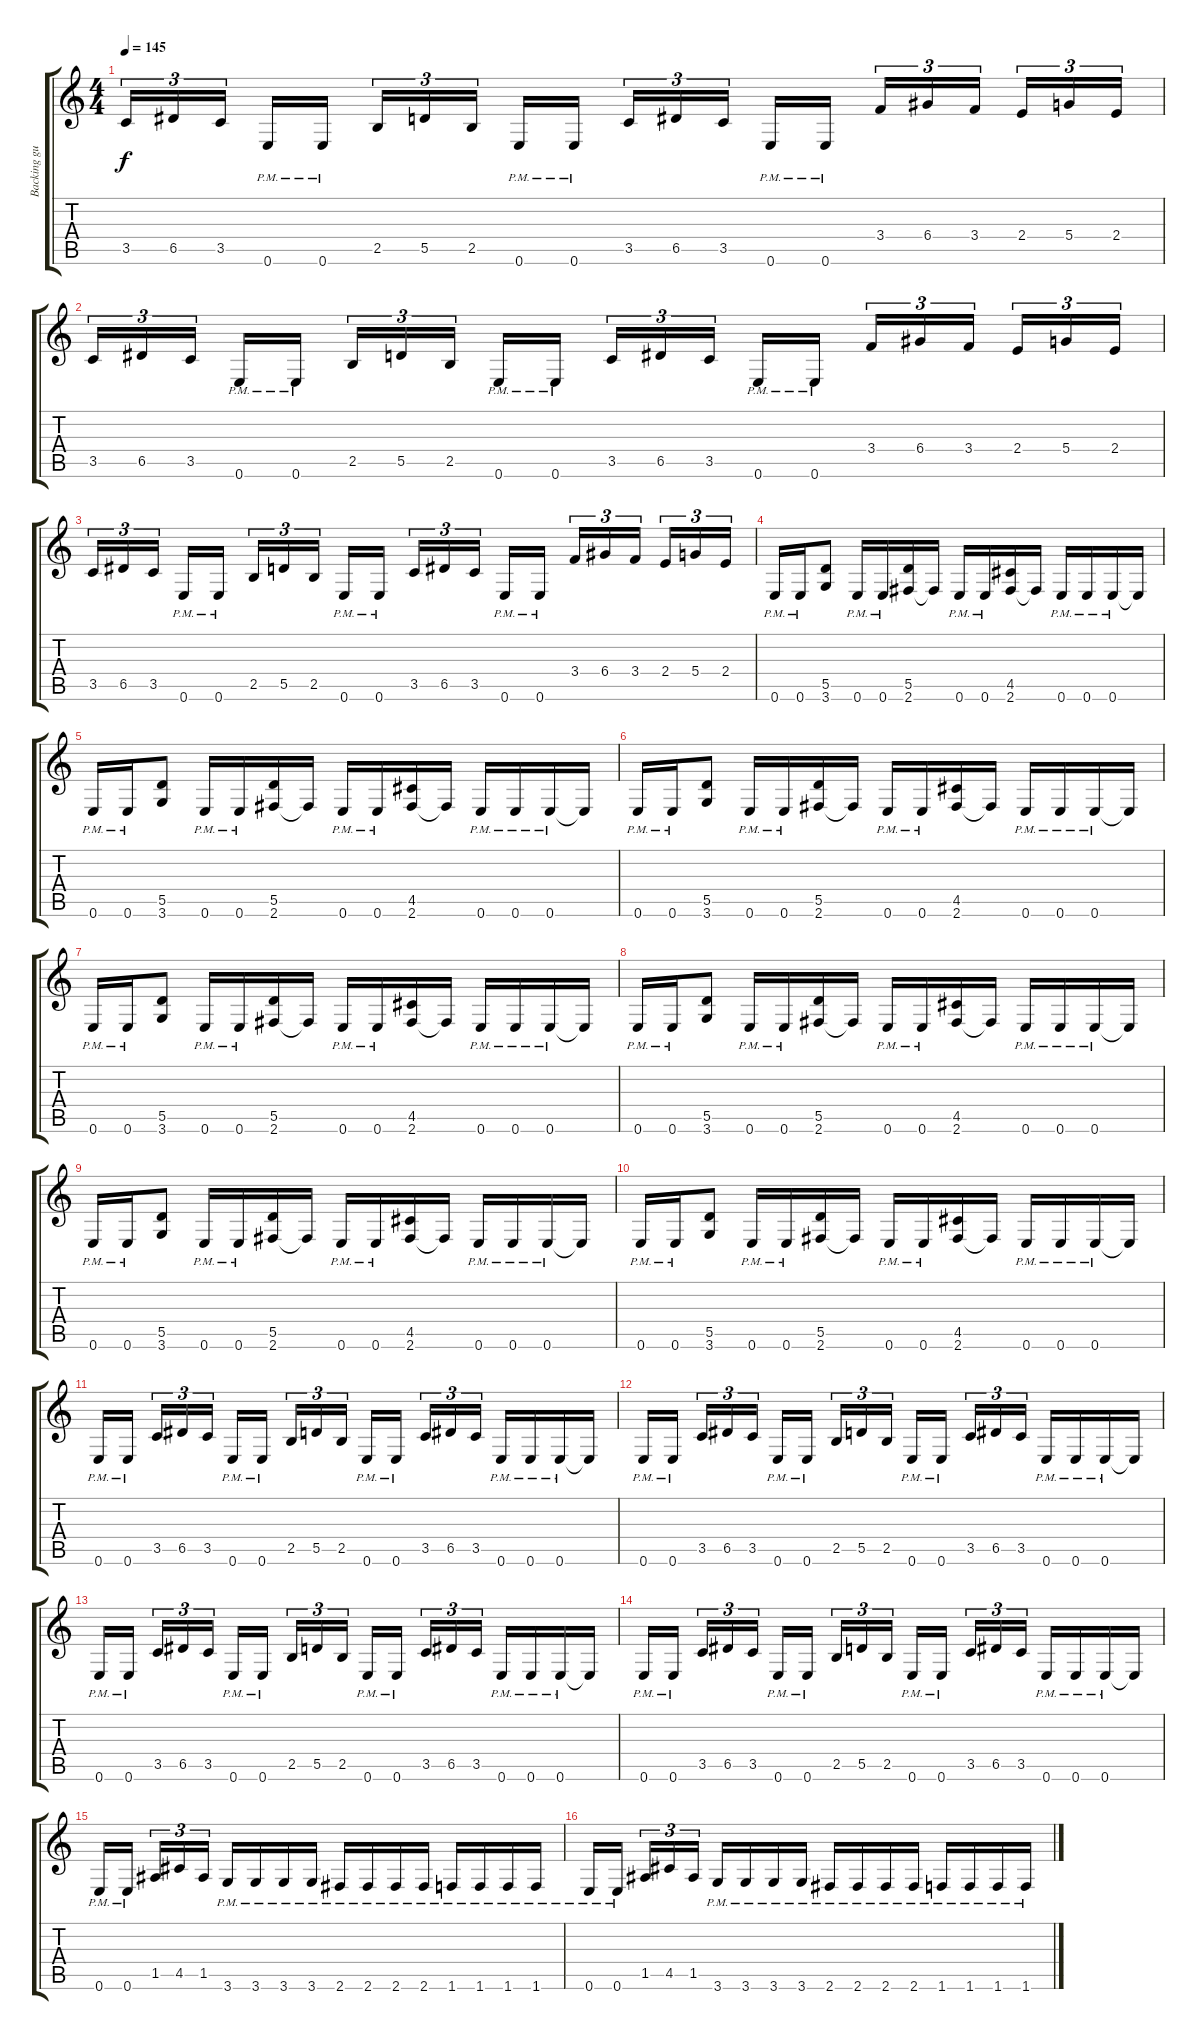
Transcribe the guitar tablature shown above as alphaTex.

\track ("Backing guitar 2" "Backing gu") {instrument electricguitarclean}
\staff {score tabs}
\tuning (E4 B3 G3 D3 A2 E2) {hide}
\ts (4 4)
\tempo 145
\clef g2
\ks c
3.5.16{tu (3 2) dy f} 6.5.16{tu (3 2)} 3.5.16{tu (3 2) beam splitsecondary} 0.6{pm}.16 0.6{pm}.16 2.5.16{tu (3 2)} 5.5.16{tu (3 2)} 2.5.16{tu (3 2) beam splitsecondary} 0.6{pm}.16 0.6{pm}.16 3.5.16{tu (3 2)} 6.5.16{tu (3 2)} 3.5.16{tu (3 2) beam splitsecondary} 0.6{pm}.16 0.6{pm}.16 3.4.16{tu (3 2)} 6.4.16{tu (3 2)} 3.4.16{tu (3 2) beam splitsecondary} 2.4.16{tu (3 2)} 5.4.16{tu (3 2)} 2.4.16{tu (3 2)} |
3.5.16{tu (3 2)} 6.5.16{tu (3 2)} 3.5.16{tu (3 2) beam splitsecondary} 0.6{pm}.16 0.6{pm}.16 2.5.16{tu (3 2)} 5.5.16{tu (3 2)} 2.5.16{tu (3 2) beam splitsecondary} 0.6{pm}.16 0.6{pm}.16 3.5.16{tu (3 2)} 6.5.16{tu (3 2)} 3.5.16{tu (3 2) beam splitsecondary} 0.6{pm}.16 0.6{pm}.16 3.4.16{tu (3 2)} 6.4.16{tu (3 2)} 3.4.16{tu (3 2) beam splitsecondary} 2.4.16{tu (3 2)} 5.4.16{tu (3 2)} 2.4.16{tu (3 2)} |
3.5.16{tu (3 2)} 6.5.16{tu (3 2)} 3.5.16{tu (3 2) beam splitsecondary} 0.6{pm}.16 0.6{pm}.16 2.5.16{tu (3 2)} 5.5.16{tu (3 2)} 2.5.16{tu (3 2) beam splitsecondary} 0.6{pm}.16 0.6{pm}.16 3.5.16{tu (3 2)} 6.5.16{tu (3 2)} 3.5.16{tu (3 2) beam splitsecondary} 0.6{pm}.16 0.6{pm}.16 3.4.16{tu (3 2)} 6.4.16{tu (3 2)} 3.4.16{tu (3 2) beam splitsecondary} 2.4.16{tu (3 2)} 5.4.16{tu (3 2)} 2.4.16{tu (3 2)} |
0.6{pm}.16 0.6{pm}.16 (5.5 3.6).8 0.6{pm}.16 0.6{pm}.16 (5.5 2.6).16 2.6{t}.16 0.6{pm}.16 0.6{pm}.16 (4.5 2.6).16 2.6{t}.16 0.6{pm}.16 0.6{pm}.16 0.6{pm}.16 0.6{t}.16 |
0.6{pm}.16 0.6{pm}.16 (5.5 3.6).8 0.6{pm}.16 0.6{pm}.16 (5.5 2.6).16 2.6{t}.16 0.6{pm}.16 0.6{pm}.16 (4.5 2.6).16 2.6{t}.16 0.6{pm}.16 0.6{pm}.16 0.6{pm}.16 0.6{t}.16 |
0.6{pm}.16 0.6{pm}.16 (5.5 3.6).8 0.6{pm}.16 0.6{pm}.16 (5.5 2.6).16 2.6{t}.16 0.6{pm}.16 0.6{pm}.16 (4.5 2.6).16 2.6{t}.16 0.6{pm}.16 0.6{pm}.16 0.6{pm}.16 0.6{t}.16 |
0.6{pm}.16 0.6{pm}.16 (5.5 3.6).8 0.6{pm}.16 0.6{pm}.16 (5.5 2.6).16 2.6{t}.16 0.6{pm}.16 0.6{pm}.16 (4.5 2.6).16 2.6{t}.16 0.6{pm}.16 0.6{pm}.16 0.6{pm}.16 0.6{t}.16 |
0.6{pm}.16 0.6{pm}.16 (5.5 3.6).8 0.6{pm}.16 0.6{pm}.16 (5.5 2.6).16 2.6{t}.16 0.6{pm}.16 0.6{pm}.16 (4.5 2.6).16 2.6{t}.16 0.6{pm}.16 0.6{pm}.16 0.6{pm}.16 0.6{t}.16 |
0.6{pm}.16 0.6{pm}.16 (5.5 3.6).8 0.6{pm}.16 0.6{pm}.16 (5.5 2.6).16 2.6{t}.16 0.6{pm}.16 0.6{pm}.16 (4.5 2.6).16 2.6{t}.16 0.6{pm}.16 0.6{pm}.16 0.6{pm}.16 0.6{t}.16 |
0.6{pm}.16 0.6{pm}.16 (5.5 3.6).8 0.6{pm}.16 0.6{pm}.16 (5.5 2.6).16 2.6{t}.16 0.6{pm}.16 0.6{pm}.16 (4.5 2.6).16 2.6{t}.16 0.6{pm}.16 0.6{pm}.16 0.6{pm}.16 0.6{t}.16 |
0.6{pm}.16 0.6{pm}.16{beam splitsecondary} 3.5.16{tu (3 2)} 6.5.16{tu (3 2)} 3.5.16{tu (3 2)} 0.6{pm}.16 0.6{pm}.16{beam splitsecondary} 2.5.16{tu (3 2)} 5.5.16{tu (3 2)} 2.5.16{tu (3 2)} 0.6{pm}.16 0.6{pm}.16{beam splitsecondary} 3.5.16{tu (3 2)} 6.5.16{tu (3 2)} 3.5.16{tu (3 2)} 0.6{pm}.16 0.6{pm}.16 0.6{pm}.16 0.6{t}.16 |
0.6{pm}.16 0.6{pm}.16{beam splitsecondary} 3.5.16{tu (3 2)} 6.5.16{tu (3 2)} 3.5.16{tu (3 2)} 0.6{pm}.16 0.6{pm}.16{beam splitsecondary} 2.5.16{tu (3 2)} 5.5.16{tu (3 2)} 2.5.16{tu (3 2)} 0.6{pm}.16 0.6{pm}.16{beam splitsecondary} 3.5.16{tu (3 2)} 6.5.16{tu (3 2)} 3.5.16{tu (3 2)} 0.6{pm}.16 0.6{pm}.16 0.6{pm}.16 0.6{t}.16 |
0.6{pm}.16 0.6{pm}.16{beam splitsecondary} 3.5.16{tu (3 2)} 6.5.16{tu (3 2)} 3.5.16{tu (3 2)} 0.6{pm}.16 0.6{pm}.16{beam splitsecondary} 2.5.16{tu (3 2)} 5.5.16{tu (3 2)} 2.5.16{tu (3 2)} 0.6{pm}.16 0.6{pm}.16{beam splitsecondary} 3.5.16{tu (3 2)} 6.5.16{tu (3 2)} 3.5.16{tu (3 2)} 0.6{pm}.16 0.6{pm}.16 0.6{pm}.16 0.6{t}.16 |
0.6{pm}.16 0.6{pm}.16{beam splitsecondary} 3.5.16{tu (3 2)} 6.5.16{tu (3 2)} 3.5.16{tu (3 2)} 0.6{pm}.16 0.6{pm}.16{beam splitsecondary} 2.5.16{tu (3 2)} 5.5.16{tu (3 2)} 2.5.16{tu (3 2)} 0.6{pm}.16 0.6{pm}.16{beam splitsecondary} 3.5.16{tu (3 2)} 6.5.16{tu (3 2)} 3.5.16{tu (3 2)} 0.6{pm}.16 0.6{pm}.16 0.6{pm}.16 0.6{t}.16 |
0.6{pm}.16 0.6{pm}.16{beam splitsecondary} 1.5.16{tu (3 2)} 4.5.16{tu (3 2)} 1.5.16{tu (3 2)} 3.6{pm}.16 3.6{pm}.16 3.6{pm}.16 3.6{pm}.16 2.6{pm}.16 2.6{pm}.16 2.6{pm}.16 2.6{pm}.16 1.6{pm}.16 1.6{pm}.16 1.6{pm}.16 1.6{pm}.16 |
0.6{pm}.16 0.6{pm}.16{beam splitsecondary} 1.5.16{tu (3 2)} 4.5.16{tu (3 2)} 1.5.16{tu (3 2)} 3.6{pm}.16 3.6{pm}.16 3.6{pm}.16 3.6{pm}.16 2.6{pm}.16 2.6{pm}.16 2.6{pm}.16 2.6{pm}.16 1.6{pm}.16 1.6{pm}.16 1.6{pm}.16 1.6{pm}.16
